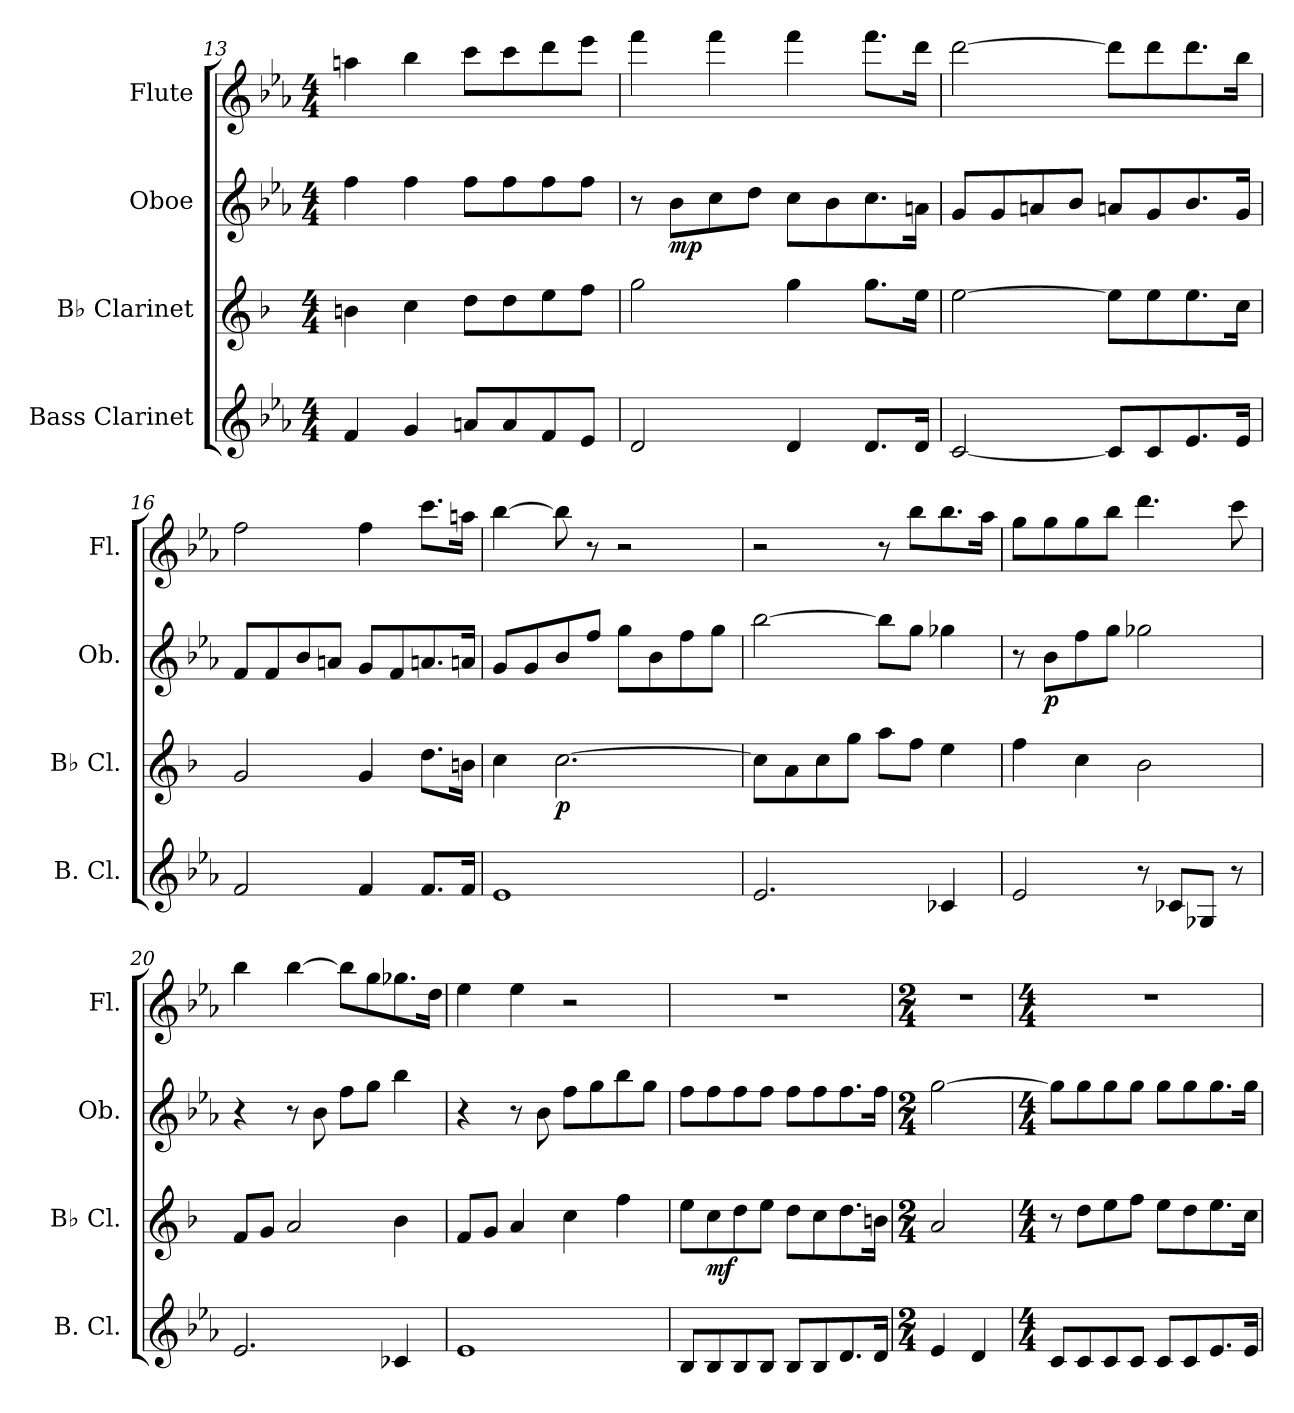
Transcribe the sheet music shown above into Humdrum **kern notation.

**kern	**kern	**dynam	**kern	**dynam	**kern
*part4	*part3	*part3	*part2	*part2	*part1
*staff4	*staff3	*staff3	*staff2	*staff2	*staff1
*I"Bass Clarinet	*I"B♭ Clarinet	*	*I"Oboe	*	*I"Flute
*I'B. Cl.	*I'B♭ Cl.	*	*I'Ob.	*	*I'Fl.
*clefG2	*clefG2	*	*clefG2	*	*clefG2
*ITrd8c14	*ITrd1c2	*	*	*	*
*k[b-e-a-]	*k[b-e-a-]	*	*k[b-e-a-]	*	*k[b-e-a-]
*E-:	*E-:	*	*E-:	*	*E-:
*M4/4	*M4/4	*	*M4/4	*	*M4/4
=13	=13	=13	=13	=13	=13
4F/	4an\	.	4ff\	.	4aan\
4G/	4b-\	.	4ff\	.	4bb-\
8An/L	8cc\L	.	8ff\L	.	8ccc\L
8A/	8cc\	.	8ff\	.	8ccc\
8F/	8dd\	.	8ff\	.	8ddd\
8E-/J	8ee-\J	.	8ff\J	.	8eee-\J
!!LO:LB:g=z
=14	=14	=14	=14	=14	=14
2D/	2ff\	.	8r	.	4fff\
!	!	!	!	!LO:DY:b	!
.	.	.	8b-\L	mp	.
.	.	.	8cc\	.	4fff\
.	.	.	8dd\J	.	.
4D/	4ff\	.	8cc\L	.	4fff\
.	.	.	8b-\	.	.
8.D/L	8.ff\L	.	8.cc\	.	8.fff\L
16D/Jk	16dd\Jk	.	16an\Jk	.	16ddd\Jk
=15	=15	=15	=15	=15	=15
[2C/	[2dd\	.	8g/L	.	[2ddd\
.	.	.	8g/	.	.
.	.	.	8an/	.	.
.	.	.	8b-/J	.	.
8C/L]	8dd\L]	.	8an/L	.	8ddd\L]
8C/	8dd\	.	8g/	.	8ddd\
8.E-/	8.dd\	.	8.b-/	.	8.ddd\
16E-/Jk	16b-\Jk	.	16g/Jk	.	16bb-\Jk
=16	=16	=16	=16	=16	=16
2F/	2f/	.	8f/L	.	2ff\
.	.	.	8f/	.	.
.	.	.	8b-/	.	.
.	.	.	8an/J	.	.
4F/	4f/	.	8g/L	.	4ff\
.	.	.	8f/	.	.
8.F/L	8.cc\L	.	8.an/	.	8.ccc\L
16F/Jk	16an\Jk	.	16an/Jk	.	16aan\Jk
=17	=17	=17	=17	=17	=17
1E-	4b-\	.	8g/L	.	[4bb-\
.	.	.	8g/	.	.
!	!	!LO:DY:b	!	!	!
.	[2.b-\	p	8b-/	.	8bb-\]
.	.	.	8ff/J	.	8r
.	.	.	8gg\L	.	2r
.	.	.	8b-\	.	.
.	.	.	8ff\	.	.
.	.	.	8gg\J	.	.
!!LO:LB:g=z
=18	=18	=18	=18	=18	=18
2.E-/	8b-\L]	.	[2bb-\	.	2r
.	8g\	.	.	.	.
.	8b-\	.	.	.	.
.	8ff\J	.	.	.	.
.	8gg\L	.	8bb-\L]	.	8r
.	8ee-\J	.	8gg\J	.	8bb-\L
4C-X/	4dd\	.	4gg-X\	.	8.bb-\
.	.	.	.	.	16aa-\Jk
=19	=19	=19	=19	=19	=19
2E-/	4ee-\	.	8r	.	8gg\L
!	!	!	!	!LO:DY:b	!
.	.	.	8b-\L	p	8gg\
.	4b-\	.	8ff\	.	8gg\
.	.	.	8gg\J	.	8bb-\J
8r	2a-\	.	2gg-X\	.	4.ddd\
8C-X/L	.	.	.	.	.
8GG-X/J	.	.	.	.	.
8r	.	.	.	.	8ccc\
=20	=20	=20	=20	=20	=20
2.E-/	8e-/L	.	4r	.	4bb-\
.	8f/J	.	.	.	.
.	2g/	.	8r	.	[4bb-\
.	.	.	8b-\	.	.
.	.	.	8ff\L	.	8bb-\L]
.	.	.	8gg\J	.	8gg\
4C-X/	4a-\	.	4bb-\	.	8.gg-X\
.	.	.	.	.	16dd\Jk
=21	=21	=21	=21	=21	=21
1E-	8e-/L	.	4r	.	4ee-\
.	8f/J	.	.	.	.
.	4g/	.	8r	.	4ee-\
.	.	.	8b-\	.	.
.	4b-\	.	8ff\L	.	2r
.	.	.	8gg\	.	.
.	4ee-\	.	8bb-\	.	.
.	.	.	8gg\J	.	.
!!LO:PB:g=z
=22	=22	=22	=22	=22	=22
8BB-/L	8dd\L	.	8ff\L	.	1r
!	!	!LO:DY:b	!	!	!
8BB-/	8b-\	mf	8ff\	.	.
8BB-/	8cc\	.	8ff\	.	.
8BB-/J	8dd\J	.	8ff\J	.	.
8BB-/L	8cc\L	.	8ff\L	.	.
8BB-/	8b-\	.	8ff\	.	.
8.D/	8.cc\	.	8.ff\	.	.
16D/Jk	16an\Jk	.	16ff\Jk	.	.
=23	=23	=23	=23	=23	=23
*M2/4	*M2/4	*	*M2/4	*	*M2/4
4E-/	2g/	.	[2gg\	.	2r
4D/	.	.	.	.	.
=24	=24	=24	=24	=24	=24
*M4/4	*M4/4	*	*M4/4	*	*M4/4
8C/L	8r	.	8gg\L]	.	1r
8C/	8cc\L	.	8gg\	.	.
8C/	8dd\	.	8gg\	.	.
8C/J	8ee-\J	.	8gg\J	.	.
8C/L	8dd\L	.	8gg\L	.	.
8C/	8cc\	.	8gg\	.	.
8.E-/	8.dd\	.	8.gg\	.	.
16E-/Jk	16b-\Jk	.	16gg\Jk	.	.
=	=	=	=	=	=
*-	*-	*-	*-	*-	*-
